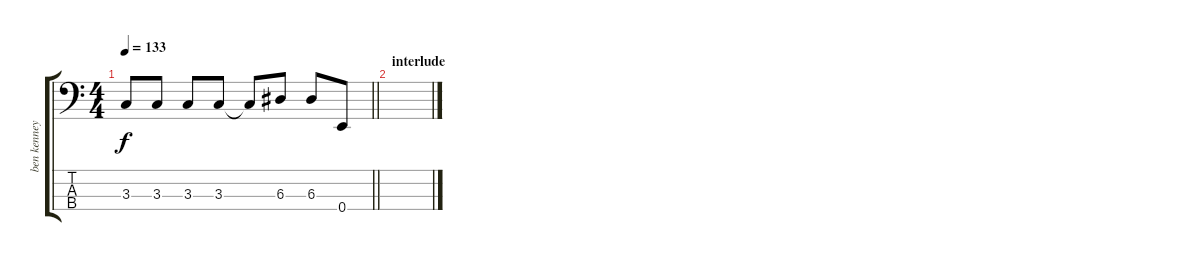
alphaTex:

\track ("ben kenney" "ben kenney") {instrument electricbassfinger}
\staff {score tabs}
\tuning (G2 D2 A1 E1) {hide}
\ts (4 4)
\tempo 133
\clef f4
\barLineRight lightlight
\ks c
3.3.8{dy f} 3.3.8 3.3.8 3.3.8 3.3{t}.8 6.3.8 6.3.8 0.4.8 |
\section ("" "interlude")
